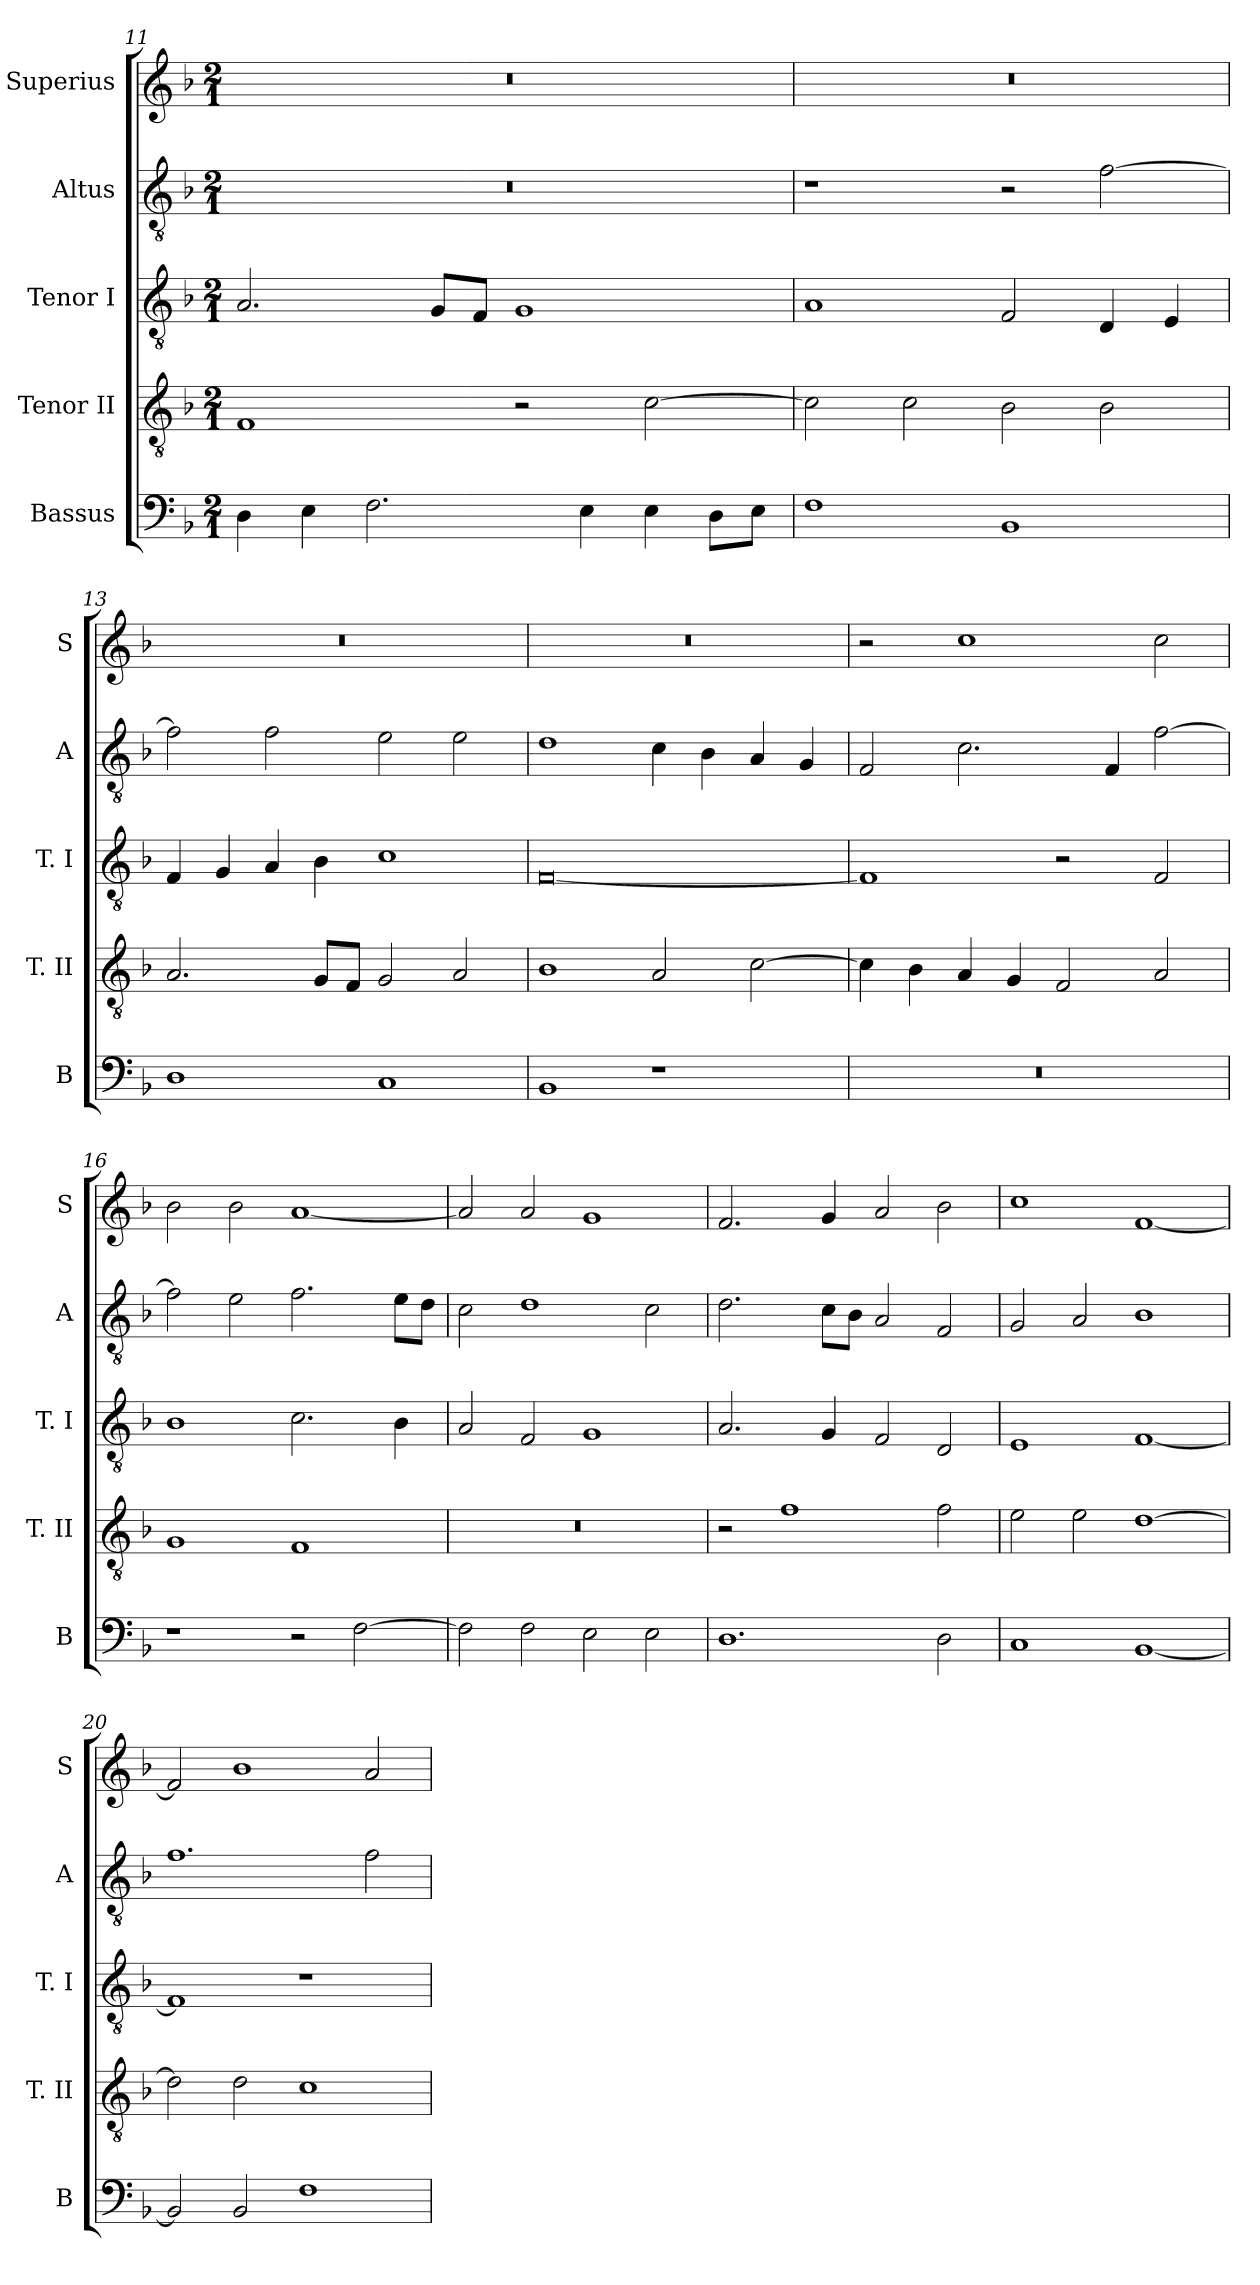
**kern	**kern	**kern	**kern	**kern
*part5	*part4	*part3	*part2	*part1
*staff5	*staff4	*staff3	*staff2	*staff1
*I"Bassus	*I"Tenor II	*I"Tenor I	*I"Altus	*I"Superius
*I'B	*I'T. II	*I'T. I	*I'A	*I'S
*clefF4	*clefGv2	*clefGv2	*clefGv2	*clefG2
*k[b-]	*k[b-]	*k[b-]	*k[b-]	*k[b-]
*F:	*F:	*F:	*F:	*F:
*M2/1	*M2/1	*M2/1	*M2/1	*M2/1
=11	=11	=11	=11	=11
4D	1F	2.A	0r	0r
4E	.	.	.	.
2.F	.	.	.	.
.	.	8GL	.	.
.	.	8FJ	.	.
.	2r	1G	.	.
4E	.	.	.	.
4E	[2c	.	.	.
8DL	.	.	.	.
8EJ	.	.	.	.
=12	=12	=12	=12	=12
1F	2c]	1A	1r	0r
.	2c	.	.	.
1BB-	2B-	2F	2r	.
.	2B-	4D	[2f	.
.	.	4E	.	.
=13	=13	=13	=13	=13
1D	2.A	4F	2f]	0r
.	.	4G	.	.
.	.	4A	2f	.
.	8GL	4B-	.	.
.	8FJ	.	.	.
1C	2G	1c	2e	.
.	2A	.	2e	.
=14	=14	=14	=14	=14
1BB-	1B-	[0F	1d	0r
1r	2A	.	4c	.
.	.	.	4B-	.
.	[2c	.	4A	.
.	.	.	4G	.
=15	=15	=15	=15	=15
0r	4c]	1F]	2F	2r
.	4B-	.	.	.
.	4A	.	2.c	1cc
.	4G	.	.	.
.	2F	2r	.	.
.	.	.	4F	.
.	2A	2F	[2f	2cc
=16	=16	=16	=16	=16
1r	1G	1B-	2f]	2b-
.	.	.	2e	2b-
2r	1F	2.c	2.f	[1a
[2F	.	.	.	.
.	.	4B-	8eL	.
.	.	.	8dJ	.
=17	=17	=17	=17	=17
2F]	0r	2A	2c	2a]
2F	.	2F	1d	2a
2E	.	1G	.	1g
2E	.	.	2c	.
=18	=18	=18	=18	=18
1.D	2r	2.A	2.d	2.f
.	1f	.	.	.
.	.	4G	8cL	4g
.	.	.	8B-J	.
.	.	2F	2A	2a
2D	2f	2D	2F	2b-
=19	=19	=19	=19	=19
1C	2e	1E	2G	1cc
.	2e	.	2A	.
[1BB-	[1d	[1F	1B-	[1f
=20	=20	=20	=20	=20
2BB-]	2d]	1F]	1.f	2f]
2BB-	2d	.	.	1b-
1F	1c	1r	.	.
.	.	.	2f	2a
=	=	=	=	=
*-	*-	*-	*-	*-
